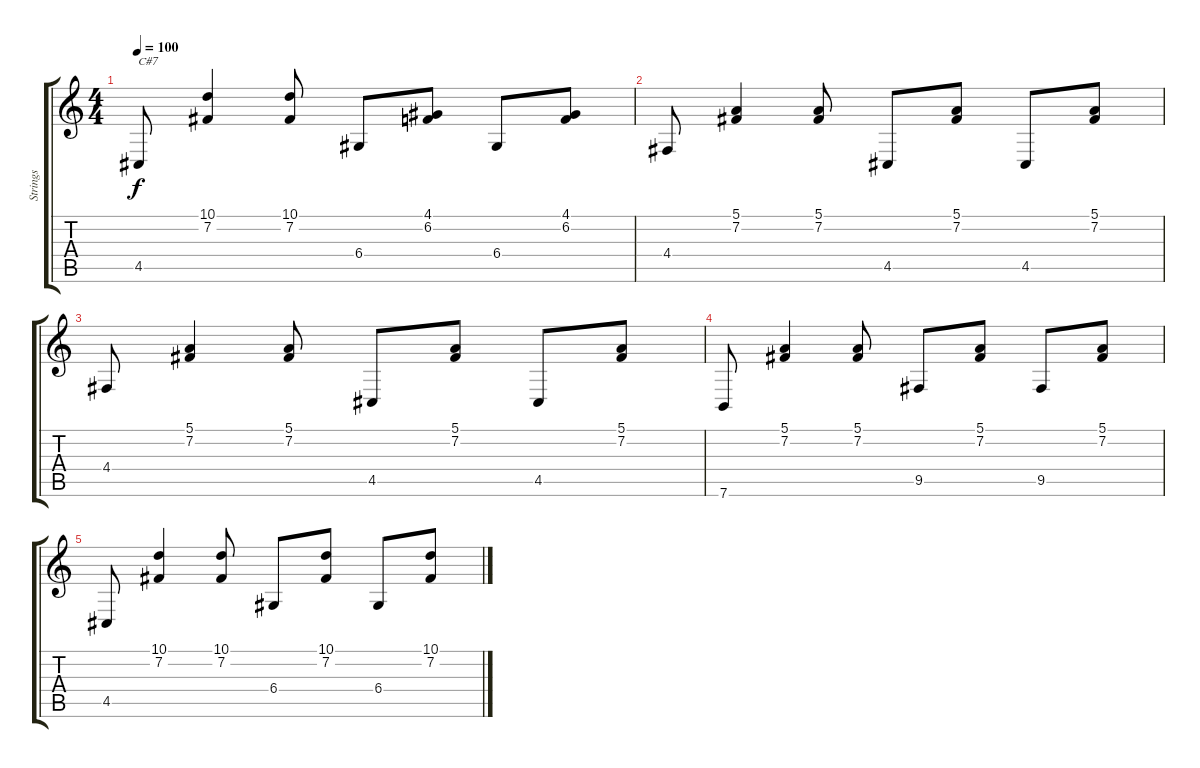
\track ("Strings" "Strings") {instrument pizzicatostrings}
\staff {score tabs}
\tuning (E4 B3 G3 D3 A2 E2) {hide}
\ts (4 4)
\tempo 100
\clef g2
\ks c
4.5.8{txt "C#7" dy f} (10.1 7.2).4 (10.1 7.2).8 6.4.8 (4.1 6.2).8 6.4.8 (4.1 6.2).8 |
4.4.8 (5.1 7.2).4 (5.1 7.2).8 4.5.8 (5.1 7.2).8 4.5.8 (5.1 7.2).8 |
4.4.8 (5.1 7.2).4 (5.1 7.2).8 4.5.8 (5.1 7.2).8 4.5.8 (5.1 7.2).8 |
7.6.8 (5.1 7.2).4 (5.1 7.2).8 9.5.8 (5.1 7.2).8 9.5.8 (5.1 7.2).8 |
4.5.8 (10.1 7.2).4 (10.1 7.2).8 6.4.8 (10.1 7.2).8 6.4.8 (10.1 7.2).8
